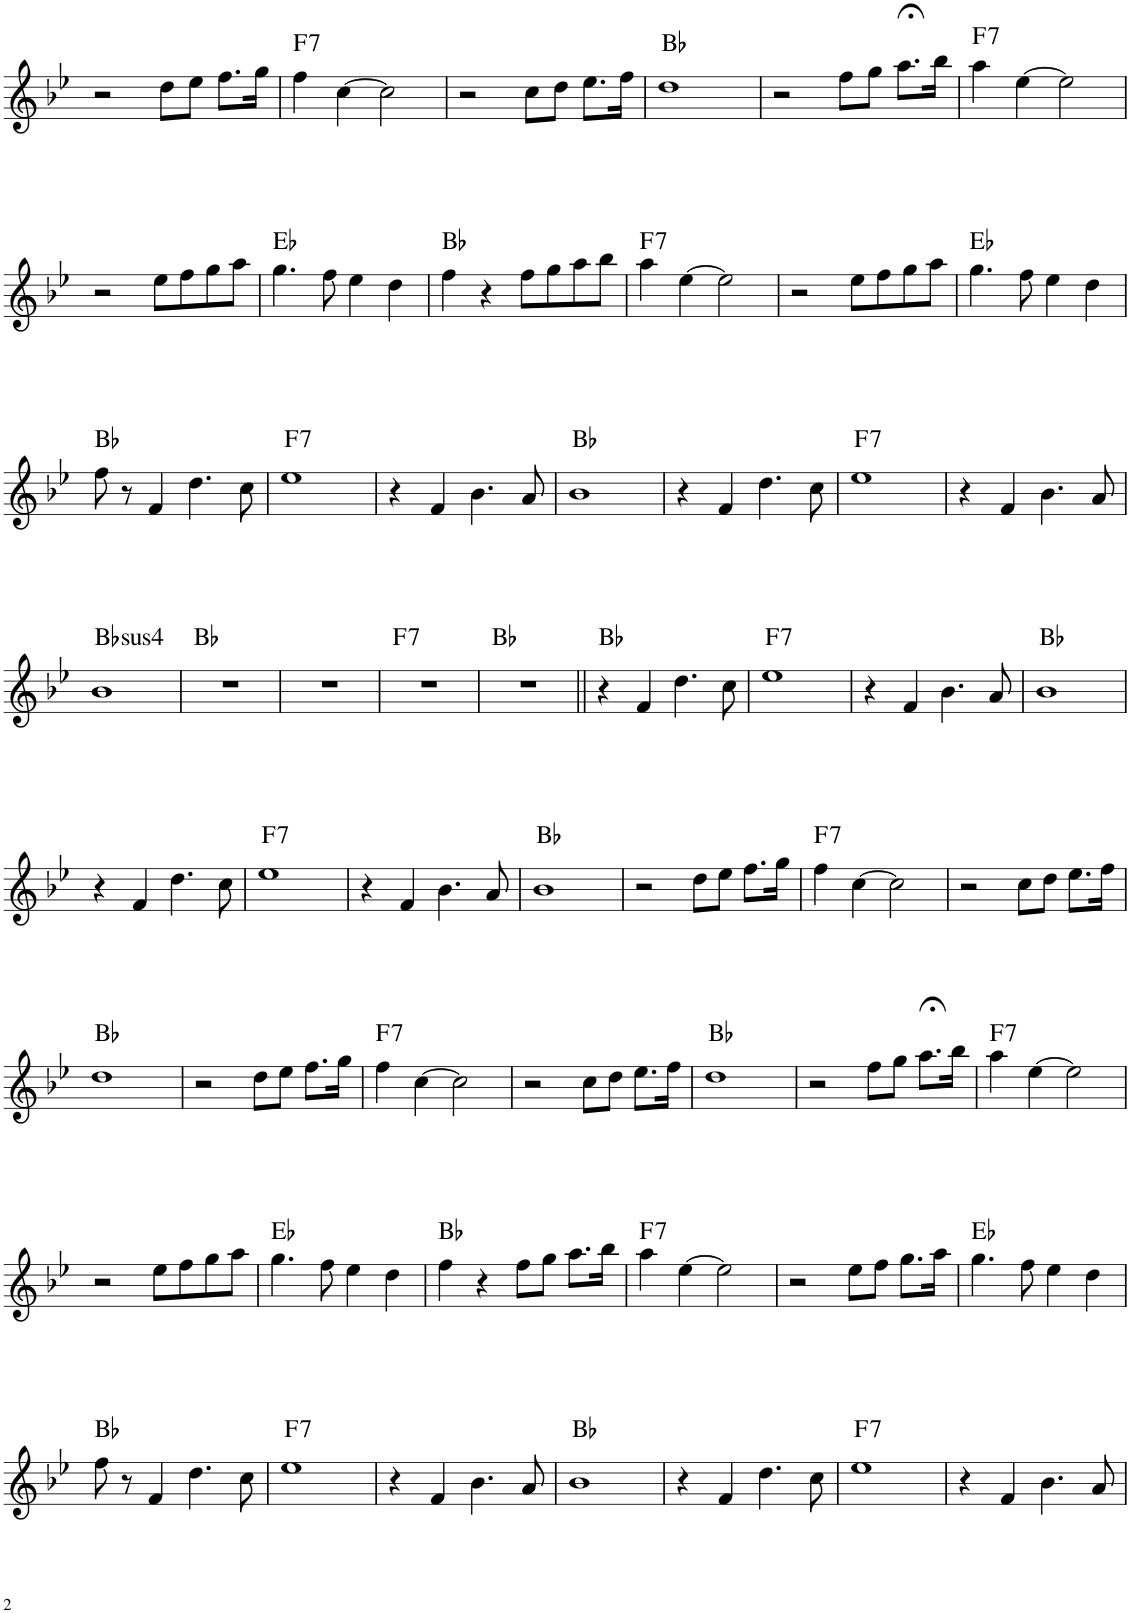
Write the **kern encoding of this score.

**kern	**harte
*part1	*part1
*staff1	*
*I"Piano	*
*I'Pno.	*
!!LO:PB:g=z
*clefG2	*
*k[b-e-]	*
*M4/4	*
=41	=41
2r	.
8dd\L	.
8ee-\J	.
8.ff\L	.
16gg\Jk	.
=42	=42
!	!LO:H:kt=7
4ff\	F:7
[4cc\	.
2cc\]	.
=43	=43
2r	.
8cc\L	.
8dd\J	.
8.ee-\L	.
16ff\Jk	.
=44	=44
1dd	Bb:maj
=45	=45
2r	.
8ff\L	.
8gg\J	.
8.aa;<\L	.
16bb-\Jk	.
=46	=46
!	!LO:H:kt=7
4aa\	F:7
[4ee-\	.
2ee-\]	.
!!LO:LB:g=z
=47	=47
2r	.
8ee-\L	.
8ff\	.
8gg\	.
8aa\J	.
=48	=48
4.gg\	Eb:maj
8ff\	.
4ee-\	.
4dd\	.
=49	=49
4ff\	Bb:maj
4r	.
8ff\L	.
8gg\	.
8aa\	.
8bb-\J	.
=50	=50
!	!LO:H:kt=7
4aa\	F:7
[4ee-\	.
2ee-\]	.
=51	=51
2r	.
8ee-\L	.
8ff\	.
8gg\	.
8aa\J	.
=52	=52
4.gg\	Eb:maj
8ff\	.
4ee-\	.
4dd\	.
!!LO:LB:g=z
=53	=53
8ff\	Bb:maj
8r	.
4f/	.
4.dd\	.
8cc\	.
=54	=54
!	!LO:H:kt=7
1ee-	F:7
=55	=55
4r	.
4f/	.
4.b-\	.
8a/	.
=56	=56
1b-	Bb:maj
=57	=57
4r	.
4f/	.
4.dd\	.
8cc\	.
=58	=58
!	!LO:H:kt=7
1ee-	F:7
=59	=59
4r	.
4f/	.
4.b-\	.
8a/	.
!!LO:LB:g=z
=60	=60
!	!LO:H:kt=4
1b-	Bb:sus4
=61	=61
1r	Bb:maj
=62	=62
1r	.
=63	=63
!	!LO:H:kt=7
1r	F:7
=64	=64
1r	Bb:maj
=65||	=65||
4r	Bb:maj
4f/	.
4.dd\	.
8cc\	.
=66	=66
!	!LO:H:kt=7
1ee-	F:7
=67	=67
4r	.
4f/	.
4.b-\	.
8a/	.
=68	=68
1b-	Bb:maj
!!LO:LB:g=z
=69	=69
4r	.
4f/	.
4.dd\	.
8cc\	.
=70	=70
!	!LO:H:kt=7
1ee-	F:7
=71	=71
4r	.
4f/	.
4.b-\	.
8a/	.
=72	=72
1b-	Bb:maj
=73	=73
2r	.
8dd\L	.
8ee-\J	.
8.ff\L	.
16gg\Jk	.
=74	=74
!	!LO:H:kt=7
4ff\	F:7
[4cc\	.
2cc\]	.
=75	=75
2r	.
8cc\L	.
8dd\J	.
8.ee-\L	.
16ff\Jk	.
!!LO:LB:g=z
=76	=76
1dd	Bb:maj
=77	=77
2r	.
8dd\L	.
8ee-\J	.
8.ff\L	.
16gg\Jk	.
=78	=78
!	!LO:H:kt=7
4ff\	F:7
[4cc\	.
2cc\]	.
=79	=79
2r	.
8cc\L	.
8dd\J	.
8.ee-\L	.
16ff\Jk	.
=80	=80
1dd	Bb:maj
=81	=81
2r	.
8ff\L	.
8gg\J	.
8.aa;<\L	.
16bb-\Jk	.
=82	=82
!	!LO:H:kt=7
4aa\	F:7
[4ee-\	.
2ee-\]	.
!!LO:LB:g=z
=83	=83
2r	.
8ee-\L	.
8ff\	.
8gg\	.
8aa\J	.
=84	=84
4.gg\	Eb:maj
8ff\	.
4ee-\	.
4dd\	.
=85	=85
4ff\	Bb:maj
4r	.
8ff\L	.
8gg\J	.
8.aa\L	.
16bb-\Jk	.
=86	=86
!	!LO:H:kt=7
4aa\	F:7
[4ee-\	.
2ee-\]	.
=87	=87
2r	.
8ee-\L	.
8ff\J	.
8.gg\L	.
16aa\Jk	.
=88	=88
4.gg\	Eb:maj
8ff\	.
4ee-\	.
4dd\	.
!!LO:LB:g=z
=89	=89
8ff\	Bb:maj
8r	.
4f/	.
4.dd\	.
8cc\	.
=90	=90
!	!LO:H:kt=7
1ee-	F:7
=91	=91
4r	.
4f/	.
4.b-\	.
8a/	.
=92	=92
1b-	Bb:maj
=93	=93
4r	.
4f/	.
4.dd\	.
8cc\	.
=94	=94
!	!LO:H:kt=7
1ee-	F:7
=95	=95
4r	.
4f/	.
4.b-\	.
8a/	.
=	=
*-	*-
